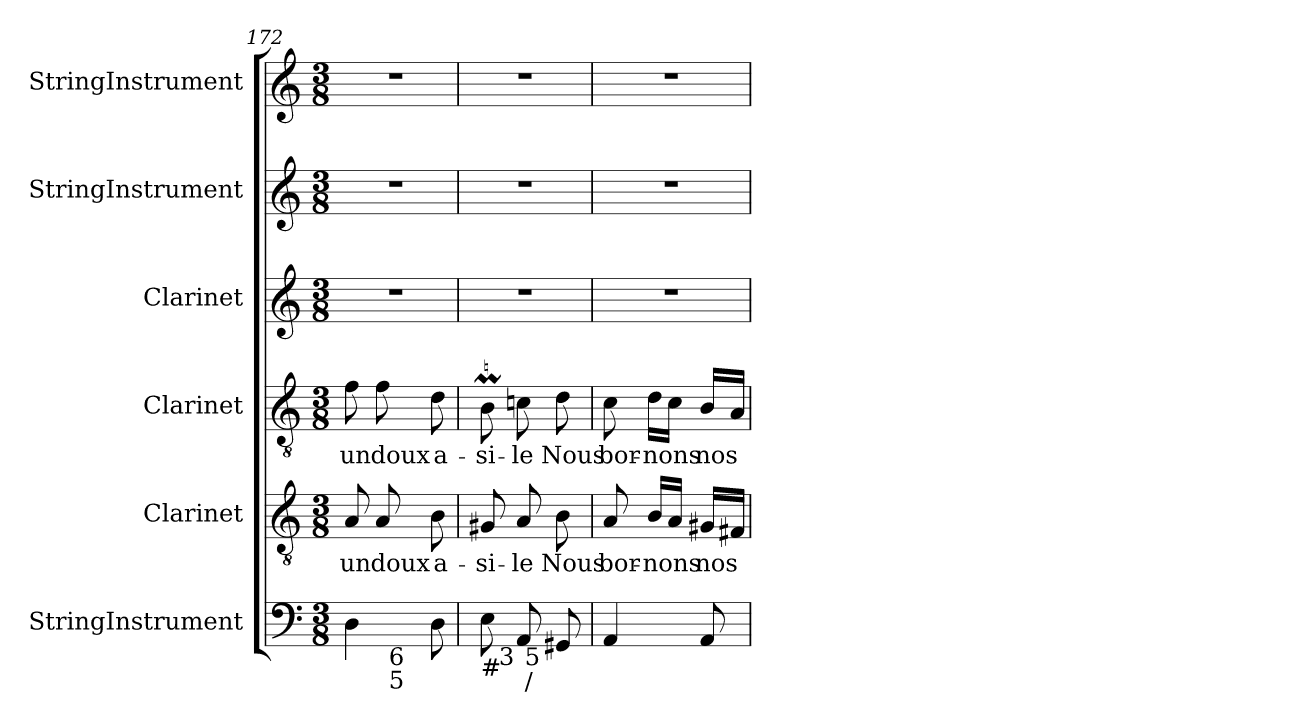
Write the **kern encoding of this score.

**kern	**kern	**text	**kern	**text	**kern	**kern	**kern
*part6	*part5	*part5	*part4	*part4	*part3	*part2	*part1
*staff6	*staff5	*staff5	*staff4	*staff4	*staff3	*staff2	*staff1
*I"StringInstrument	*I"Clarinet	*	*I"Clarinet	*	*I"Clarinet	*I"StringInstrument	*I"StringInstrument
*I'Str	*I'Cl	*	*I'Cl	*	*I'Cl	*I'Str	*I'Str
*clefF4	*clefGv2	*	*clefGv2	*	*clefG2	*clefG2	*clefG2
*	*ITrd1c2	*	*ITrd1c2	*	*ITrd1c2	*	*
*k[]	*k[b-e-]	*	*k[b-e-]	*	*k[b-e-]	*k[]	*k[]
*C:	*B-:	*	*B-:	*	*B-:	*C:	*C:
*M3/8	*M3/8	*	*M3/8	*	*M3/8	*M3/8	*M3/8
=172	=172	=172	=172	=172	=172	=172	=172
!LO:TX:b:t=7	!	!	!	!	!	!	!
*^	*	*	*	*	*	*	*
4D\	8ryy	8G/	un	8e-\	un	4.r	4.r	4.r
.	64ryy	8G/	doux	8e-\	doux	.	.	.
!	!LO:TX:b:t=6\n5	!	!	!	!	!	!	!
.	8...ryy	.	.	.	.	.	.	.
8D\	.	8A\	a-	8c\	a-	.	.	.
=173	=173	=173	=173	=173	=173	=173	=173	=173
!LO:TX:b:t=#	!	!	!	!	!	!	!	!
*	*^	*	*	*	*	*	*	*
8E\	16ryy	8ryy	8F#X/	-si-	8AM\	-si-	4.r	4.r	4.r
!	!LO:TX:b:t=3	!	!	!	!	!	!	!	!
.	4ryy	.	.	.	.	.	.	.	.
8AA/	.	64ryy	8G/	-le	8B-\	-le	.	.	.
!	!	!LO:TX:b:t=5	!	!	!	!	!	!	!
!	!	!LO:TX:b:t=/	!	!	!	!	!	!	!
.	.	8...ryy	.	.	.	.	.	.	.
8GG#X/	.	.	8A\	Nous	8c\	Nous	.	.	.
.	16ryy	.	.	.	.	.	.	.	.
*v	*v	*v	*	*	*	*	*	*	*
=174	=174	=174	=174	=174	=174	=174	=174
4AA/	8G/	bor-	8B-\	bor-	4.r	4.r	4.r
.	16A/LL	-nons	16c\LL	-nons	.	.	.
.	16G/JJ	.	16B-\JJ	.	.	.	.
8AA/	16F#X/LL	nos	16A/LL	nos	.	.	.
.	16En/JJ	.	16G/JJ	.	.	.	.
=	=	=	=	=	=	=	=
*-	*-	*-	*-	*-	*-	*-	*-
